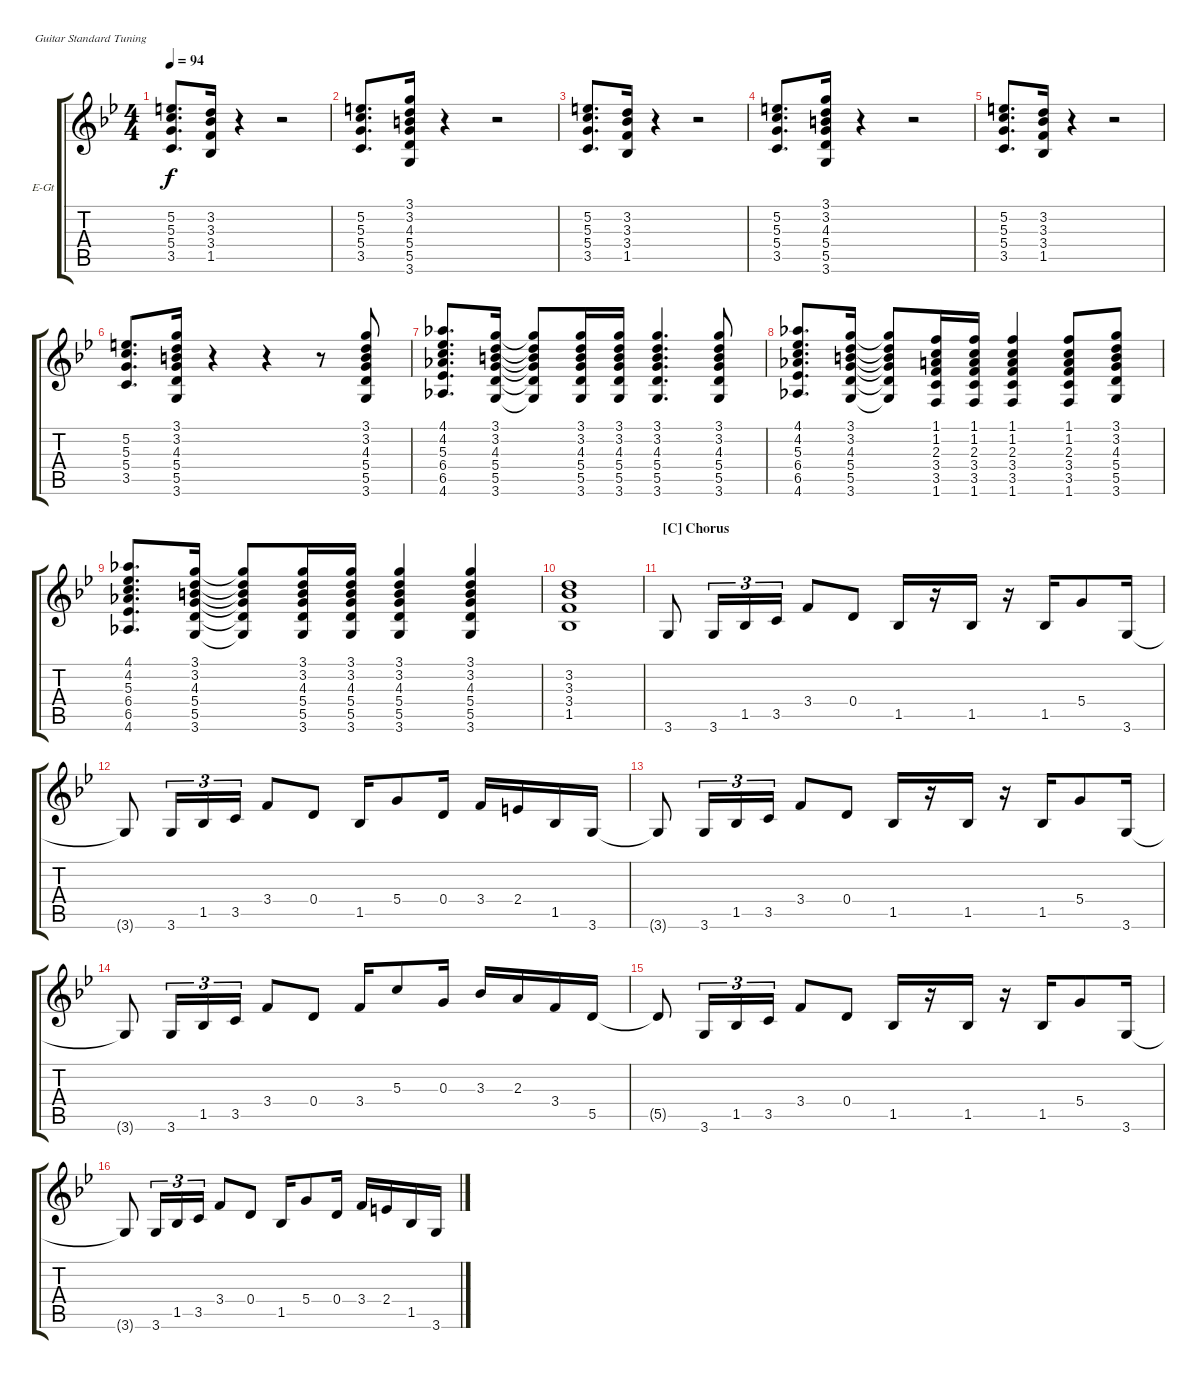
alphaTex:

\bracketExtendMode groupsimilarinstruments
\firstSystemTrackNameOrientation horizontal
\otherSystemsTrackNameOrientation horizontal
\track ("Guitar 2" "E-Gt") {instrument distortionguitar}
\staff {score tabs}
\tuning (E4 B3 G3 D3 A2 E2)
\ts (4 4)
\tempo 94
\clef g2
\scale
0.938209
\ks bb
(3.5 5.4 5.3 5.2).8{d dy f} (1.5 3.4 3.3 3.2).16 r.4 r.2 |
\scale
1.06179 (3.5 5.4 5.3 5.2).8{d} (3.6 5.5 5.4 4.3 3.2 3.1).16 r.4 r.2 |
\scale
0.938209 (3.5 5.4 5.3 5.2).8{d} (1.5 3.4 3.3 3.2).16 r.4 r.2 |
\scale
1.06179 (3.5 5.4 5.3 5.2).8{d} (3.6 5.5 5.4 4.3 3.2 3.1).16 r.4 r.2 |
\scale
0.938209 (3.5 5.4 5.3 5.2).8{d} (1.5 3.4 3.3 3.2).16 r.4 r.2 |
\scale
1.06179 (3.5 5.4 5.3 5.2).8{d} (3.6 5.5 5.4 4.3 3.2 3.1).16 r.4 r.4 r.8 (3.6 5.5 5.4 4.3 3.2 3.1).8 |
\scale
0.938209 (4.6 6.5 6.4 5.3 4.2 4.1).8{d} (3.6 5.5 5.4 4.3 3.2 3.1).16 (3.6{t} 5.5{t} 5.4{t} 4.3{t} 3.2{t} 3.1{t}).8 (3.6 5.5 5.4 4.3 3.2 3.1).16 (3.6 5.5 5.4 4.3 3.2 3.1).16 (3.6 5.5 5.4 4.3 3.2 3.1).4{d} (3.6 5.5 5.4 4.3 3.2 3.1).8 |
\scale
1.06179 (4.6 6.5 6.4 5.3 4.2 4.1).8{d} (3.6 5.5 5.4 4.3 3.2 3.1).16 (3.6{t} 5.5{t} 5.4{t} 4.3{t} 3.2{t} 3.1{t}).8 (1.6 3.5 3.4 2.3 1.2 1.1).16 (1.6 3.5 3.4 2.3 1.2 1.1).16 (1.6 3.5 3.4 2.3 1.2 1.1).4 (1.6 3.5 3.4 2.3 1.2 1.1).8 (3.6 5.5 5.4 4.3 3.2 3.1).8 |
\scale
0.938209 (4.6 6.5 6.4 5.3 4.2 4.1).8{d} (3.6 5.5 5.4 4.3 3.2 3.1).16 (3.6{t} 5.5{t} 5.4{t} 4.3{t} 3.2{t} 3.1{t}).8 (3.6 5.5 5.4 4.3 3.2 3.1).16 (3.6 5.5 5.4 4.3 3.2 3.1).16 (3.6 5.5 5.4 4.3 3.2 3.1).4 (3.6 5.5 5.4 4.3 3.2 3.1).4 |
\scale
1.06179 (1.5 3.4 3.3 3.2).1 |
\section ("C" "Chorus")
\scale
0.938209 3.6.8 3.6.16{tu (3 2)} 1.5.16{tu (3 2)} 3.5.16{tu (3 2)} 3.4.8 0.4.8 1.5.16 r.16 1.5.16 r.16 1.5.16 5.4.8 3.6.16 |
\scale
1.06179 3.6{t}.8 3.6.16{tu (3 2)} 1.5.16{tu (3 2)} 3.5.16{tu (3 2)} 3.4.8 0.4.8 1.5.16 5.4.8 0.4.16 3.4.16 2.4.16 1.5.16 3.6.16 |
\scale
0.938209 3.6{t}.8 3.6.16{tu (3 2)} 1.5.16{tu (3 2)} 3.5.16{tu (3 2)} 3.4.8 0.4.8 1.5.16 r.16 1.5.16 r.16 1.5.16 5.4.8 3.6.16 |
\scale
1.06179 3.6{t}.8 3.6.16{tu (3 2)} 1.5.16{tu (3 2)} 3.5.16{tu (3 2)} 3.4.8 0.4.8 3.4.16 5.3.8 0.3.16 3.3.16 2.3.16 3.4.16 5.5.16 |
\scale
0.938209 5.5{t}.8 3.6.16{tu (3 2)} 1.5.16{tu (3 2)} 3.5.16{tu (3 2)} 3.4.8 0.4.8 1.5.16 r.16 1.5.16 r.16 1.5.16 5.4.8 3.6.16 |
\scale
1.06179 3.6{t}.8 3.6.16{tu (3 2)} 1.5.16{tu (3 2)} 3.5.16{tu (3 2)} 3.4.8 0.4.8 1.5.16 5.4.8 0.4.16 3.4.16 2.4.16 1.5.16 3.6.16
